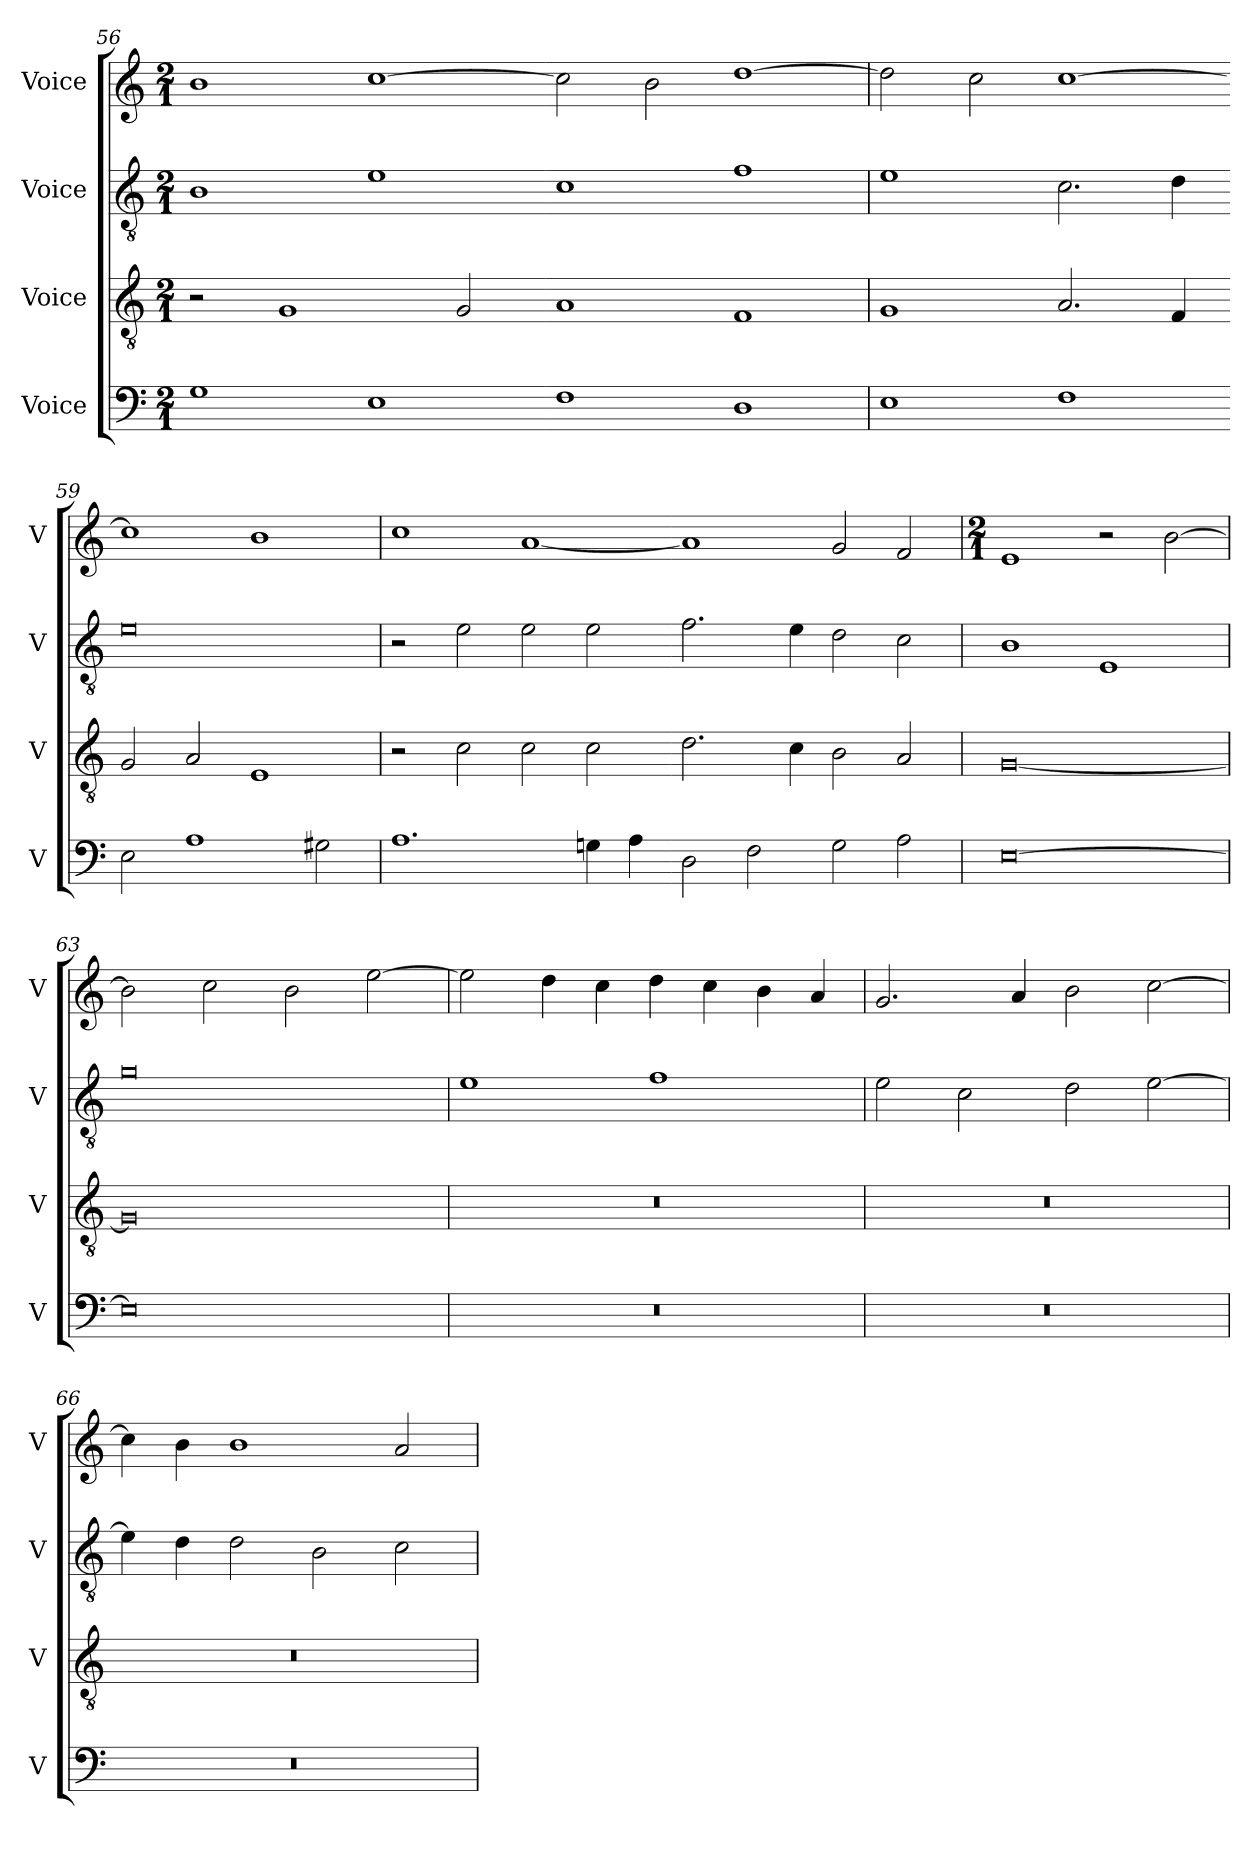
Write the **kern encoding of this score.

**kern	**kern	**kern	**kern
*part4	*part3	*part2	*part1
*staff4	*staff3	*staff2	*staff1
*I"Voice	*I"Voice	*I"Voice	*I"Voice
*I'V	*I'V	*I'V	*I'V
!!LO:PB:g=z
*clefF4	*clefGv2	*clefGv2	*clefG2
*k[]	*k[]	*k[]	*k[]
*M2/1	*M2/1	*M2/1	*M2/1
=56	=56	=56	=56
1G	2r	1B	1b
.	1G	.	.
1E	.	1e	[1cc
.	2G/	.	.
=57-	=57-	=57-	=57-
1F	1A	1c	2cc\]
.	.	.	2b\
1D	1F	1f	[1dd
=58	=58	=58	=58
1E	1G	1e	2dd\]
.	.	.	2cc\
1F	2.A/	2.c\	[1cc
.	4F/	4d\	.
=59-	=59-	=59-	=59-
2E\	2G/	0e	1cc]
1A	2A/	.	.
.	1E	.	1b
2G#X\	.	.	.
!!LO:LB:g=z
=60	=60	=60	=60
1.A	2r	2r	1cc
.	2c\	2e\	.
.	2c\	2e\	[1a
4Gn\	2c\	2e\	.
4A\	.	.	.
=61-	=61-	=61-	=61-
2D\	2.d\	2.f\	1a]
2F\	.	.	.
.	4c\	4e\	.
2G\	2B\	2d\	2g/
2A\	2A/	2c\	2f/
=62	=62	=62	=62
*	*	*	*M2/1
[0E	[0G	1B	1e
.	.	1E	2r
.	.	.	[2b\
=63	=63	=63	=63
0E]	0G]	0g	2b\]
.	.	.	2cc\
.	.	.	2b\
.	.	.	[2ee\
!!LO:LB:g=z
=64	=64	=64	=64
0r	0r	1e	2ee\]
.	.	.	4dd\
.	.	.	4cc\
.	.	1f	4dd\
.	.	.	4cc\
.	.	.	4b\
.	.	.	4a/
=65	=65	=65	=65
0r	0r	2e\	2.g/
.	.	2c\	.
.	.	.	4a/
.	.	2d\	2b\
.	.	[2e\	[2cc\
=66	=66	=66	=66
0r	0r	4e\]	4cc\]
.	.	4d\	4b\
.	.	2d\	1b
.	.	2B\	.
.	.	2c\	2a/
=	=	=	=
*-	*-	*-	*-
